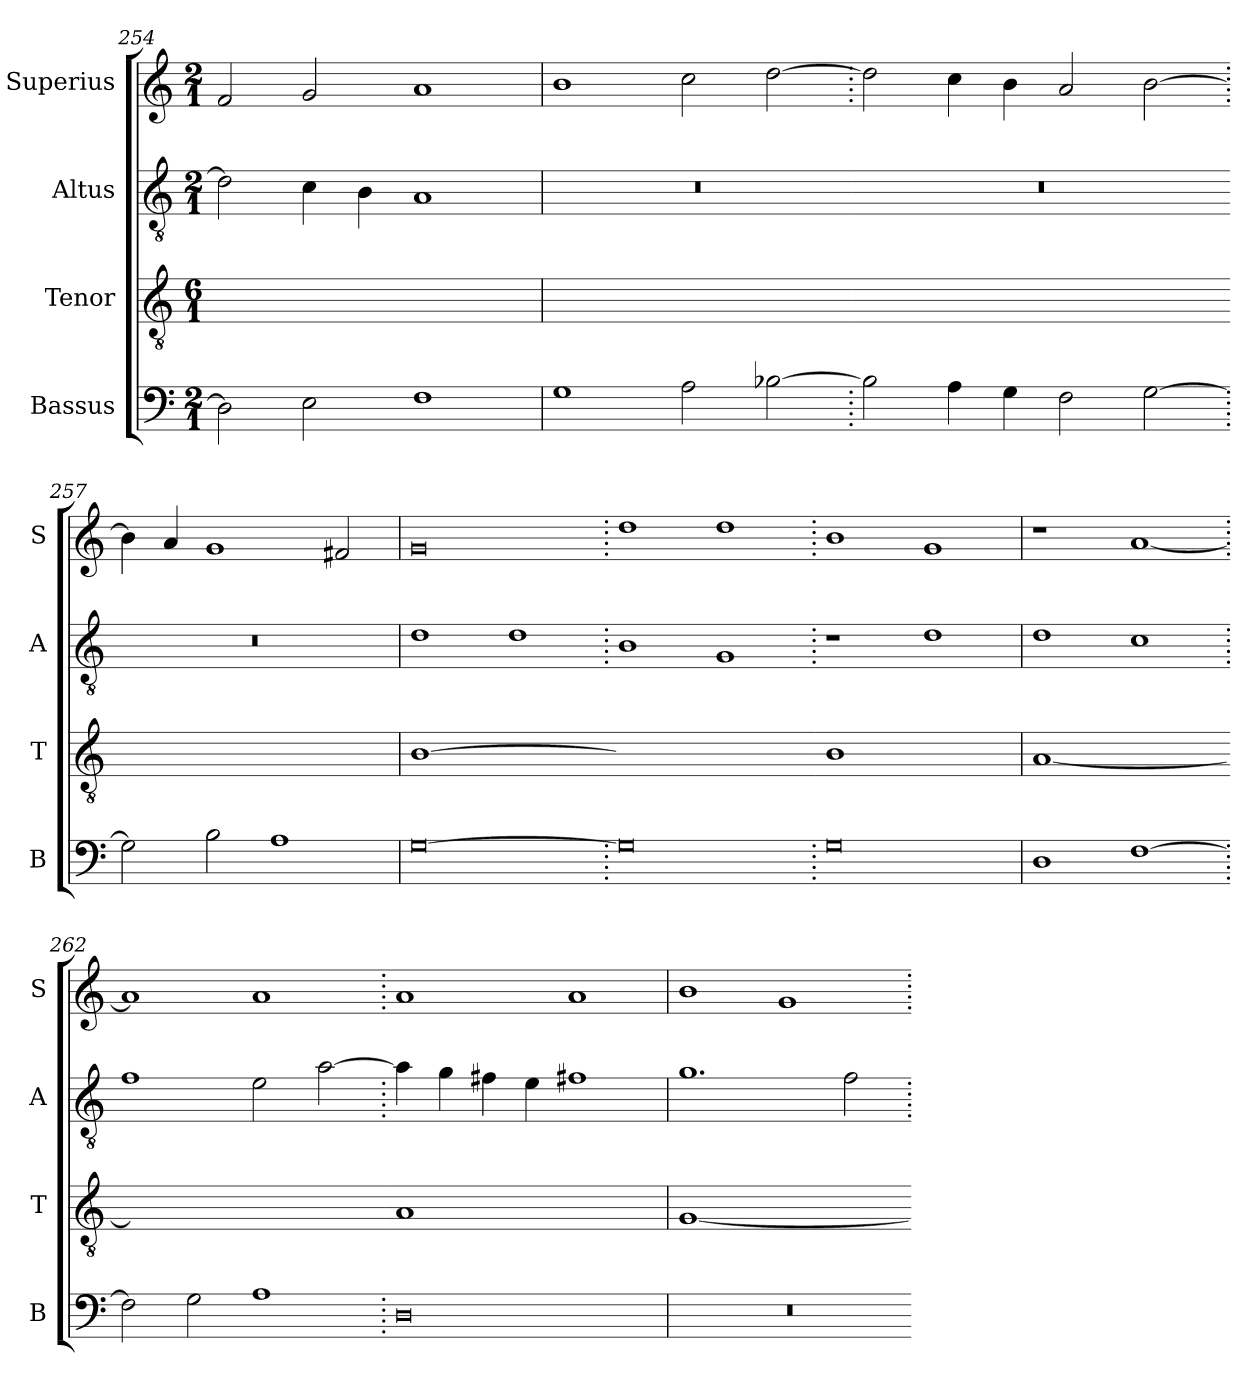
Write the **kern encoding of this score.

**kern	**kern	**kern	**kern
*part4	*part3	*part2	*part1
*staff4	*staff3	*staff2	*staff1
*I"Bassus	*I"Tenor	*I"Altus	*I"Superius
*I'B	*I'T	*I'A	*I'S
*clefF4	*clefGv2	*clefGv2	*clefG2
*k[]	*k[]	*k[]	*k[]
*M2/1	*M6/1	*M2/1	*M2/1
=254	=254	=254	=254
!	!LO:N:vis=1	!	!
2D\]	0Ayy]	2d\]	2f/
2E\	.	4c\	2g/
.	.	4B\	.
1F	.	1A	1a
=255	=255	=255	=255
!	!LO:N:vis=1	!	!
1G	0r	0r	1b
2A\	.	.	2cc\
[2B-X\	.	.	[2dd\
=256.	=256-	=256.	=256.
!	!LO:N:vis=1	!	!
2B-\]	0r	0r	2dd\]
4A\	.	.	4cc\
4G\	.	.	4b\
2F\	.	.	2a/
[2G\	.	.	[2b\
=257.	=257-	=257.	=257.
!	!LO:N:vis=1	!	!
2G\]	0r	0r	4b\]
.	.	.	4a/
2B\	.	.	1g
1A	.	.	.
.	.	.	2f#X/
=258	=258	=258	=258
!	!LO:N:vis=1	!	!
[0G	[0B	1d	0g
.	.	1d	.
=259.	=259-	=259.	=259.
!	!LO:N:vis=1	!	!
0G]	0Byy]	1B	1dd
.	.	1G	1dd
=260.	=260-	=260.	=260.
!	!LO:N:vis=1	!	!
0G	0B	1r	1b
.	.	1d	1g
=261	=261	=261	=261
!	!LO:N:vis=1	!	!
1D	[0A	1d	1r
[1F	.	1c	[1a
=262.	=262-	=262.	=262.
!	!LO:N:vis=1	!	!
2F\]	0Ayy]	1f	1a]
2G\	.	.	.
1A	.	2e\	1a
.	.	[2a\	.
=263.	=263-	=263.	=263.
!	!LO:N:vis=1	!	!
0D	0A	4a\]	1a
.	.	4g\	.
.	.	4f#X\	.
.	.	4e\	.
.	.	1f#X	1a
=264	=264	=264	=264
!	!LO:N:vis=1	!	!
0r	[y0G	1.g	1b
.	.	.	1g
.	.	2f\	.
=.	=-	=.	=.
*-	*-	*-	*-
